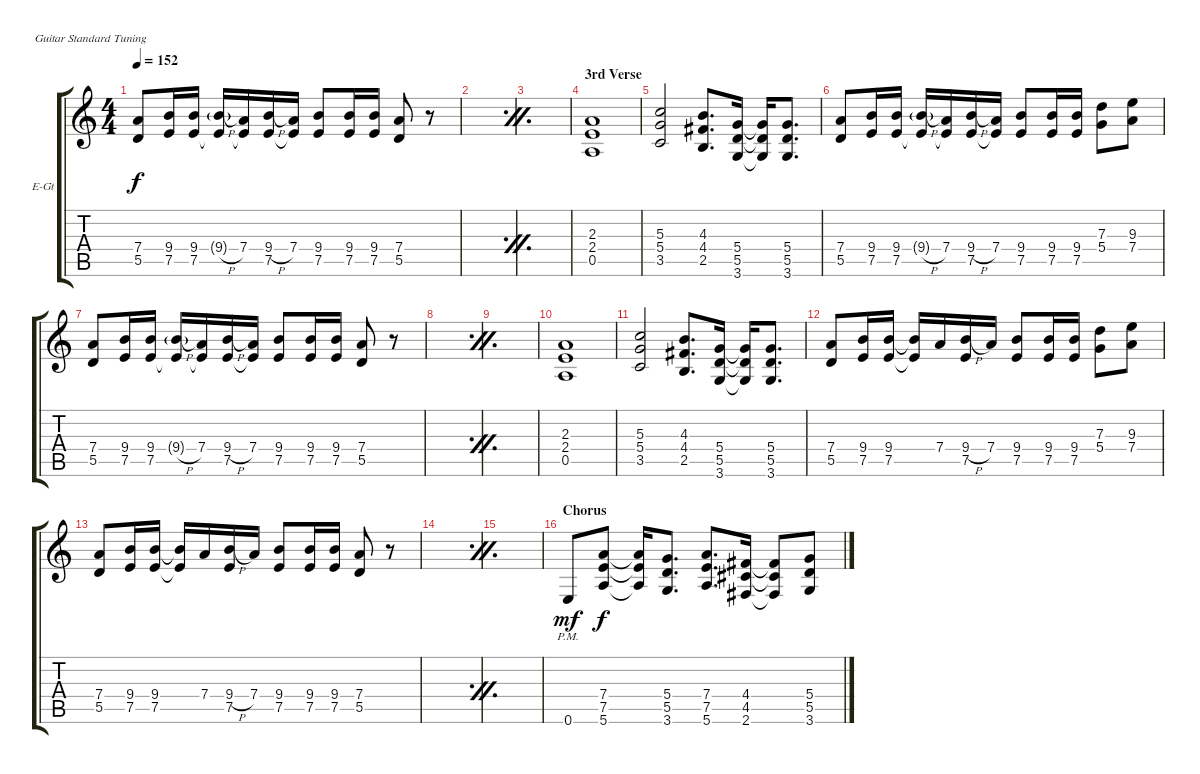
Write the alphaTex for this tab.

\bracketExtendMode groupsimilarinstruments
\firstSystemTrackNameOrientation horizontal
\otherSystemsTrackNameOrientation horizontal
\track ("Gtr. I" "E-Gt") {instrument overdrivenguitar}
\staff {score tabs}
\tuning (E4 B3 G3 D3 A2 E2)
\ts (4 4)
\tempo 152
\clef g2
\ks c
(7.4 5.5).8{dy f} (9.4 7.5).16 (9.4 7.5).16 (9.4{h g} 7.5{t}).16 (7.4 7.5{t}).16 (9.4{h} 7.5).16 (7.4 7.5{t}).16 (9.4 7.5).8 (9.4 7.5).16 (9.4 7.5).16 (7.4 5.5).8 r.8 |
\simile firstofdouble
|
\simile secondofdouble
|
\section ("" "3rd Verse")
\simile none
(2.3 2.4 0.5).1 |
(5.3 5.4 3.5).2 (4.3 4.4 2.5).8{d} (5.4 5.5 3.6).16 (5.4{t} 5.5{t} 3.6{t}).16 (5.4 5.5 3.6).8{d} |
(7.4 5.5).8 (9.4 7.5).16 (9.4 7.5).16 (9.4{h g} 7.5{t}).16 (7.4 7.5{t}).16 (9.4{h} 7.5).16 (7.4 7.5{t}).16 (9.4 7.5).8 (9.4 7.5).16 (9.4 7.5).16 (7.3 5.4).8 (9.3 7.4).8 |
(7.4 5.5).8 (9.4 7.5).16 (9.4 7.5).16 (9.4{h g} 7.5{t}).16 (7.4 7.5{t}).16 (9.4{h} 7.5).16 (7.4 7.5{t}).16 (9.4 7.5).8 (9.4 7.5).16 (9.4 7.5).16 (7.4 5.5).8 r.8 |
\simile firstofdouble
|
\simile secondofdouble
|
\simile none
(2.3 2.4 0.5).1 |
(5.3 5.4 3.5).2 (4.3 4.4 2.5).8{d} (5.4 5.5 3.6).16 (5.4{t} 5.5{t} 3.6{t}).16 (5.4 5.5 3.6).8{d} |
(7.4 5.5).8 (9.4 7.5).16 (9.4 7.5).16 (9.4{t} 7.5{t}).16 7.4.16 (9.4{h} 7.5).16 7.4.16 (9.4 7.5).8 (9.4 7.5).16 (9.4 7.5).16 (7.3 5.4).8 (9.3 7.4).8 |
(7.4 5.5).8 (9.4 7.5).16 (9.4 7.5).16 (9.4{t} 7.5{t}).16 7.4.16 (9.4{h} 7.5).16 7.4.16 (9.4 7.5).8 (9.4 7.5).16 (9.4 7.5).16 (7.4 5.5).8 r.8 |
\simile firstofdouble
|
\simile secondofdouble
|
\section ("" "Chorus")
\simile none
0.6{pm}.8{dy mf} (7.4 7.5 5.6).8{dy f} (7.4{t} 7.5{t} 5.6{t}).16 (5.4 5.5 3.6).8{d} (7.4 7.5 5.6).8{d} (4.4 4.5 2.6).16 (4.4{t} 4.5{t} 2.6{t}).8 (5.4 5.5 3.6).8
